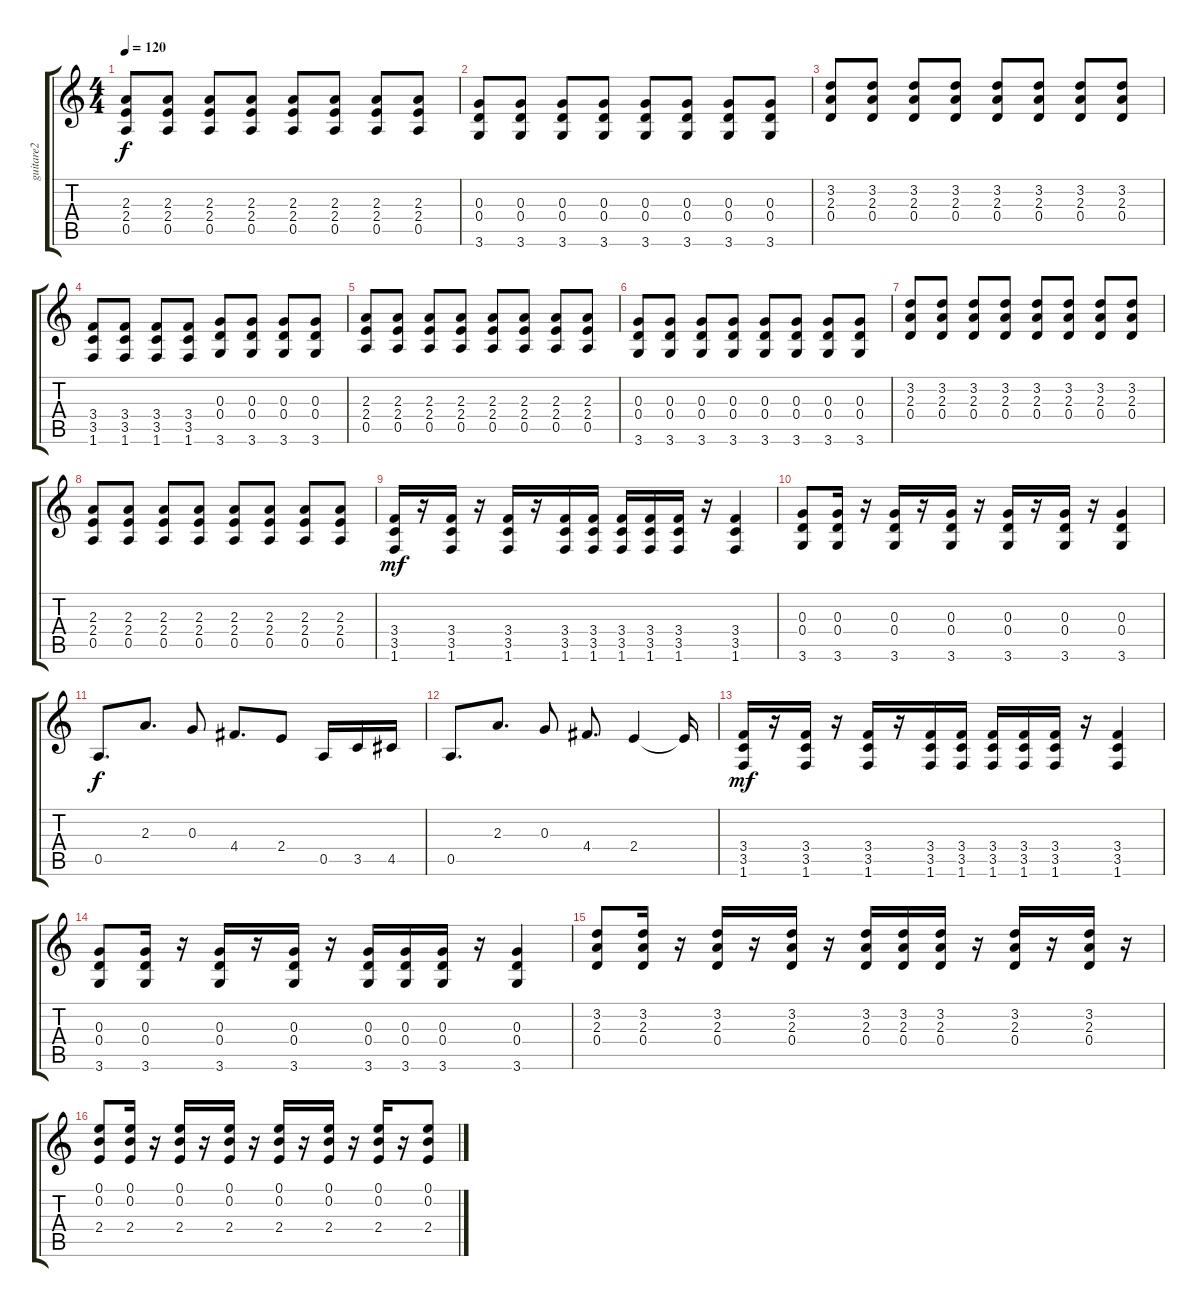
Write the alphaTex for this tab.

\track ("guitare2" "guitare2") {instrument distortionguitar}
\staff {score tabs}
\tuning (E4 B3 G3 D3 A2 E2) {hide}
\ts (4 4)
\tempo 120
\clef g2
\ks c
(2.3 2.4 0.5).8{dy f} (2.3 2.4 0.5).8 (2.3 2.4 0.5).8 (2.3 2.4 0.5).8 (2.3 2.4 0.5).8 (2.3 2.4 0.5).8 (2.3 2.4 0.5).8 (2.3 2.4 0.5).8 |
(0.3 0.4 3.6).8 (0.3 0.4 3.6).8 (0.3 0.4 3.6).8 (0.3 0.4 3.6).8 (0.3 0.4 3.6).8 (0.3 0.4 3.6).8 (0.3 0.4 3.6).8 (0.3 0.4 3.6).8 |
(3.2 2.3 0.4).8 (3.2 2.3 0.4).8 (3.2 2.3 0.4).8 (3.2 2.3 0.4).8 (3.2 2.3 0.4).8 (3.2 2.3 0.4).8 (3.2 2.3 0.4).8 (3.2 2.3 0.4).8 |
(3.4 3.5 1.6).8 (3.4 3.5 1.6).8 (3.4 3.5 1.6).8 (3.4 3.5 1.6).8 (0.3 0.4 3.6).8 (0.3 0.4 3.6).8 (0.3 0.4 3.6).8 (0.3 0.4 3.6).8 |
(2.3 2.4 0.5).8 (2.3 2.4 0.5).8 (2.3 2.4 0.5).8 (2.3 2.4 0.5).8 (2.3 2.4 0.5).8 (2.3 2.4 0.5).8 (2.3 2.4 0.5).8 (2.3 2.4 0.5).8 |
(0.3 0.4 3.6).8 (0.3 0.4 3.6).8 (0.3 0.4 3.6).8 (0.3 0.4 3.6).8 (0.3 0.4 3.6).8 (0.3 0.4 3.6).8 (0.3 0.4 3.6).8 (0.3 0.4 3.6).8 |
(3.2 2.3 0.4).8 (3.2 2.3 0.4).8 (3.2 2.3 0.4).8 (3.2 2.3 0.4).8 (3.2 2.3 0.4).8 (3.2 2.3 0.4).8 (3.2 2.3 0.4).8 (3.2 2.3 0.4).8 |
(2.3 2.4 0.5).8 (2.3 2.4 0.5).8 (2.3 2.4 0.5).8 (2.3 2.4 0.5).8 (2.3 2.4 0.5).8 (2.3 2.4 0.5).8 (2.3 2.4 0.5).8 (2.3 2.4 0.5).8 |
(3.4 3.5 1.6).16{dy mf instrument overdrivenguitar} r.16 (3.4 3.5 1.6).16 r.16 (3.4 3.5 1.6).16 r.16 (3.4 3.5 1.6).16 (3.4 3.5 1.6).16 (3.4 3.5 1.6).16 (3.4 3.5 1.6).16 (3.4 3.5 1.6).16 r.16 (3.4 3.5 1.6).4 |
(0.3 0.4 3.6).8 (0.3 0.4 3.6).16 r.16 (0.3 0.4 3.6).16 r.16 (0.3 0.4 3.6).16 r.16 (0.3 0.4 3.6).16 r.16 (0.3 0.4 3.6).16 r.16 (0.3 0.4 3.6).4 |
0.5.8{d dy f} 2.3.8{d} 0.3.8 4.4.8{d} 2.4.8 0.5.16 3.5.16 4.5.16 |
0.5.8{d} 2.3.8{d} 0.3.8 4.4.8{d} 2.4.4 2.4{t}.16 |
(3.4 3.5 1.6).16{dy mf} r.16 (3.4 3.5 1.6).16 r.16 (3.4 3.5 1.6).16 r.16 (3.4 3.5 1.6).16 (3.4 3.5 1.6).16 (3.4 3.5 1.6).16 (3.4 3.5 1.6).16 (3.4 3.5 1.6).16 r.16 (3.4 3.5 1.6).4 |
(0.3 0.4 3.6).8 (0.3 0.4 3.6).16 r.16 (0.3 0.4 3.6).16 r.16 (0.3 0.4 3.6).16 r.16 (0.3 0.4 3.6).16 (0.3 0.4 3.6).16 (0.3 0.4 3.6).16 r.16 (0.3 0.4 3.6).4 |
(3.2 2.3 0.4).8 (3.2 2.3 0.4).16 r.16 (3.2 2.3 0.4).16 r.16 (3.2 2.3 0.4).16 r.16 (3.2 2.3 0.4).16 (3.2 2.3 0.4).16 (3.2 2.3 0.4).16 r.16 (3.2 2.3 0.4).16 r.16 (3.2 2.3 0.4).16 r.16 |
(0.1 0.2 2.4).8 (0.1 0.2 2.4).16 r.16 (0.1 0.2 2.4).16 r.16 (0.1 0.2 2.4).16 r.16 (0.1 0.2 2.4).16 r.16 (0.1 0.2 2.4).16 r.16 (0.1 0.2 2.4).16 r.16 (0.1 0.2 2.4).8
